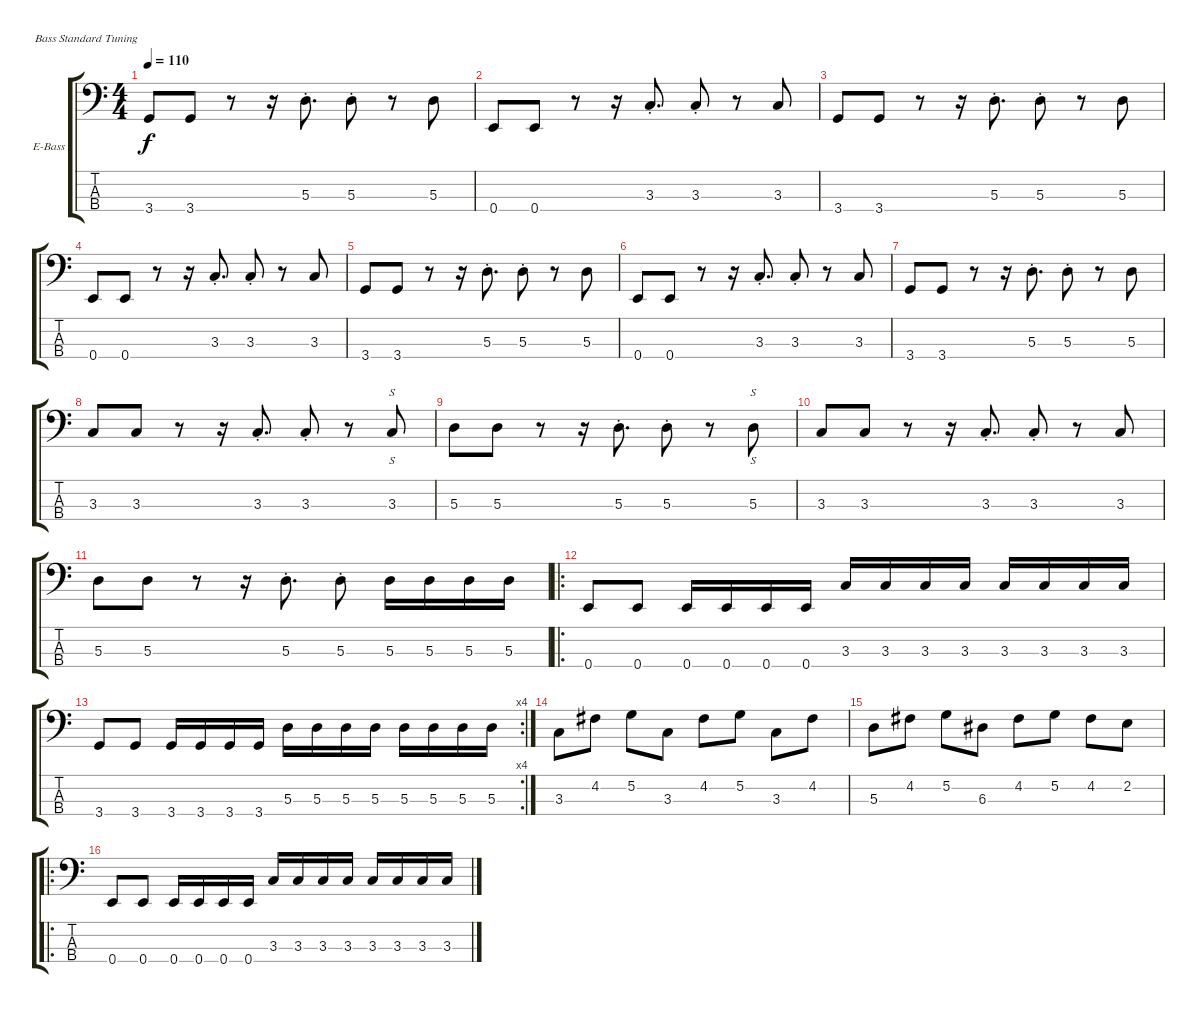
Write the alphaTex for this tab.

\defaultSystemsLayout 4
\bracketExtendMode groupsimilarinstruments
\firstSystemTrackNameOrientation horizontal
\otherSystemsTrackNameOrientation horizontal
\track ("Александр Кислинский(Кислый)" "E-Bass") {instrument electricbassfinger}
\staff {score tabs}
\tuning (G2 D2 A1 E1)
\ts (4 4)
\tempo 110
\clef f4
\scale
0.333333
\ks c
3.4.8{dy f} 3.4.8 r.8 r.16 5.3{st}.8{d} 5.3{st}.8 r.8 5.3.8 |
\scale
0.333333 0.4.8 0.4.8 r.8 r.16 3.3{st}.8{d} 3.3{st}.8 r.8 3.3.8 |
\scale
0.333333 3.4.8 3.4.8 r.8 r.16 5.3{st}.8{d} 5.3{st}.8 r.8 5.3.8 |
\scale
0.333333 0.4.8 0.4.8 r.8 r.16 3.3{st}.8{d} 3.3{st}.8 r.8 3.3.8 |
3.4.8 3.4.8 r.8 r.16 5.3{st}.8{d} 5.3{st}.8 r.8 5.3.8 |
0.4.8 0.4.8 r.8 r.16 3.3{st}.8{d} 3.3{st}.8 r.8 3.3.8 |
3.4.8 3.4.8 r.8 r.16 5.3{st}.8{d} 5.3{st}.8 r.8 5.3.8 |
3.3.8 3.3.8 r.8 r.16 3.3{st}.8{d} 3.3{st}.8 r.8 3.3.8{s} |
5.3.8 5.3.8 r.8 r.16 5.3{st}.8{d} 5.3{st}.8 r.8 5.3.8{s} |
3.3.8 3.3.8 r.8 r.16 3.3{st}.8{d} 3.3{st}.8 r.8 3.3.8 |
5.3.8 5.3.8 r.8 r.16 5.3{st}.8{d} 5.3{st}.8 5.3.16 5.3.16 5.3.16 5.3.16 |
\ro
0.4.8 0.4.8 0.4.16 0.4.16 0.4.16 0.4.16 3.3.16 3.3.16 3.3.16 3.3.16 3.3.16 3.3.16 3.3.16 3.3.16 |
\rc 4
3.4.8 3.4.8 3.4.16 3.4.16 3.4.16 3.4.16 5.3.16 5.3.16 5.3.16 5.3.16 5.3.16 5.3.16 5.3.16 5.3.16 |
3.3.8 4.2.8 5.2.8 3.3.8 4.2.8 5.2.8 3.3.8 4.2.8 |
5.3.8 4.2.8 5.2.8 6.3.8 4.2.8 5.2.8 4.2.8 2.2.8 |
\ro
0.4.8 0.4.8 0.4.16 0.4.16 0.4.16 0.4.16 3.3.16 3.3.16 3.3.16 3.3.16 3.3.16 3.3.16 3.3.16 3.3.16
